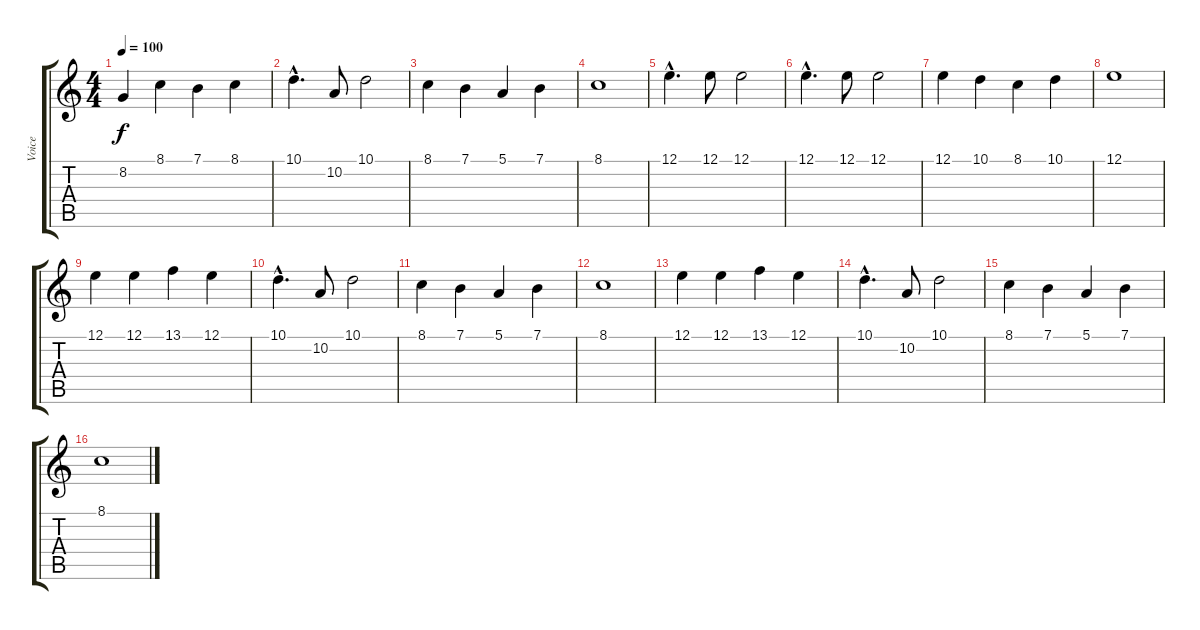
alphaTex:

\track ("Voice" "Voice") {instrument tangoaccordion}
\staff {score tabs}
\tuning (E4 B3 G3 D3 A2 E2) {hide}
\ts (4 4)
\tempo 100
\clef g2
\ks c
8.2.4{dy f} 8.1.4 7.1.4 8.1.4 |
10.1{hac}.4{d} 10.2.8 10.1.2 |
8.1.4 7.1.4 5.1.4 7.1.4 |
8.1.1 |
12.1{hac}.4{d} 12.1.8 12.1.2 |
12.1{hac}.4{d} 12.1.8 12.1.2 |
12.1.4 10.1.4 8.1.4 10.1.4 |
12.1.1 |
12.1.4 12.1.4 13.1.4 12.1.4 |
10.1{hac}.4{d} 10.2.8 10.1.2 |
8.1.4 7.1.4 5.1.4 7.1.4 |
8.1.1 |
12.1.4 12.1.4 13.1.4 12.1.4 |
10.1{hac}.4{d} 10.2.8 10.1.2 |
8.1.4 7.1.4 5.1.4 7.1.4 |
8.1.1
